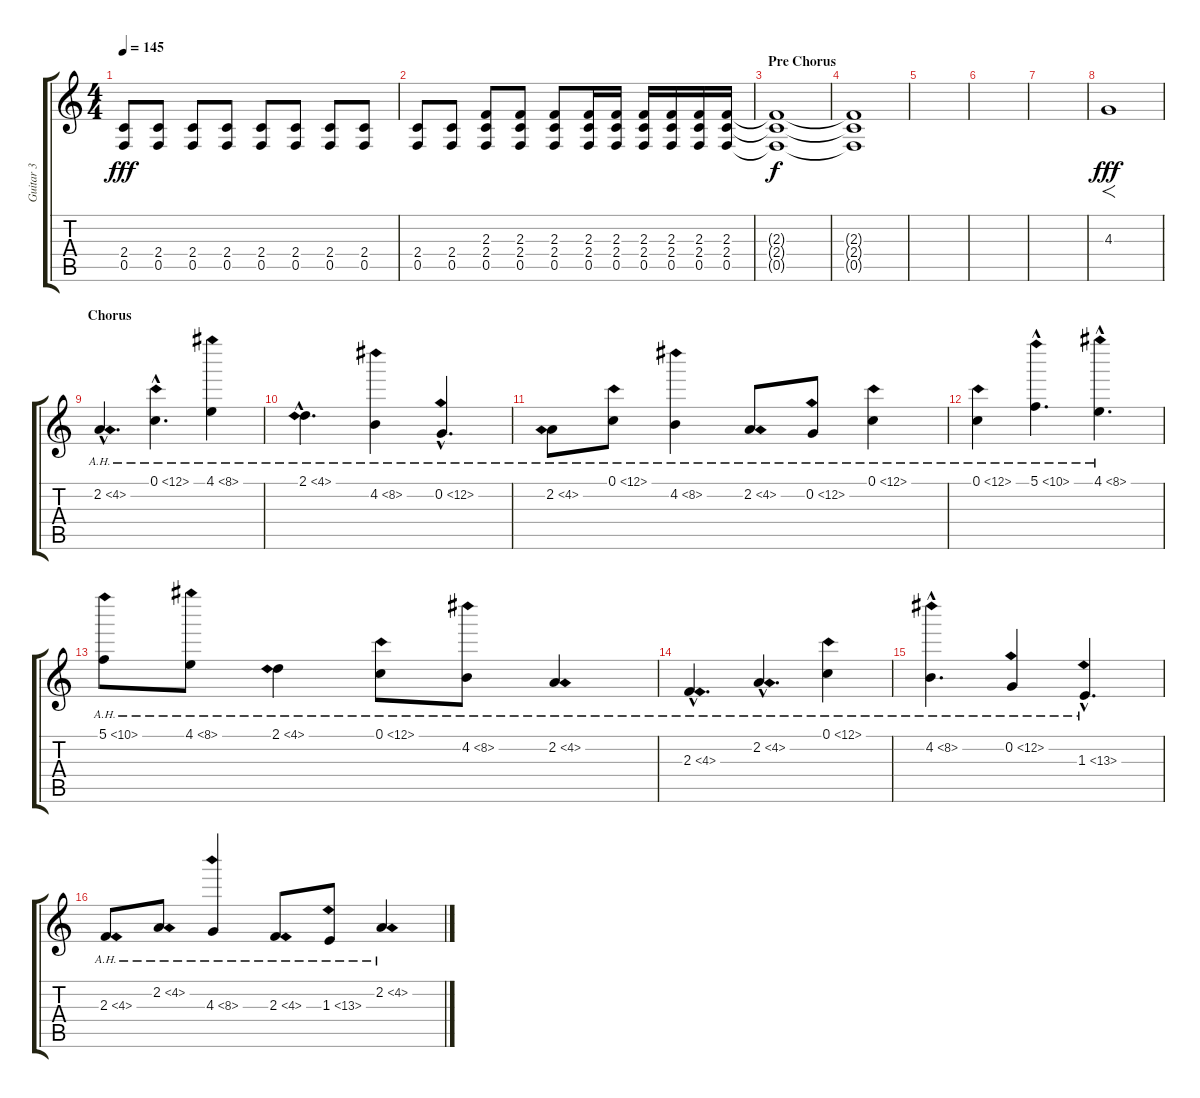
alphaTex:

\track ("Guitar 3" "Guitar 3") {instrument distortionguitar}
\staff {score tabs}
\tuning (C4 G3 Eb3 Bb2 F2 C2) {hide}
\ts (4 4)
\tempo 145
\clef g2
\ks c
(2.4 0.5).8{dy fff} (2.4 0.5).8 (2.4 0.5).8 (2.4 0.5).8 (2.4 0.5).8 (2.4 0.5).8 (2.4 0.5).8 (2.4 0.5).8 |
(2.4 0.5).8 (2.4 0.5).8 (2.3 2.4 0.5).8 (2.3 2.4 0.5).8 (2.3 2.4 0.5).8 (2.3 2.4 0.5).16 (2.3 2.4 0.5).16 (2.3 2.4 0.5).16 (2.3 2.4 0.5).16 (2.3 2.4 0.5).16 (2.3 2.4 0.5).16 |
\section ("" "Pre Chorus")
(2.3{t} 2.4{t} 0.5{t}).1{dy f} |
(2.3{t} 2.4{t} 0.5{t}).1{volume 0} |
|
|
|
4.3.1{f dy fff instrument distortionguitar} |
\section ("" "Chorus")
2.2{ah 2 hac}.4{d} 0.1{ah 12 hac}.4{d} 4.1{ah 4}.4 |
2.1{ah 2 hac}.4{d} 4.2{ah 4}.4 0.2{ah 12 hac}.4{d} |
2.2{ah 2}.8 0.1{ah 12}.8 4.2{ah 4}.4 2.2{ah 2}.8 0.2{ah 12}.8 0.1{ah 12}.4 |
0.1{ah 12}.4 5.1{ah 5 hac}.4{d} 4.1{ah 4 hac}.4{d} |
5.1{ah 5}.8 4.1{ah 4}.8 2.1{ah 2}.4 0.1{ah 12}.8 4.2{ah 4}.8 2.2{ah 2}.4 |
2.3{ah 2 hac}.4{d} 2.2{ah 2 hac}.4{d} 0.1{ah 12}.4 |
4.2{ah 4 hac}.4{d} 0.2{ah 12}.4 1.3{ah 12 hac}.4{d} |
2.3{ah 2}.8 2.2{ah 2}.8 4.3{ah 4}.4 2.3{ah 2}.8 1.3{ah 12}.8 2.2{ah 2}.4
